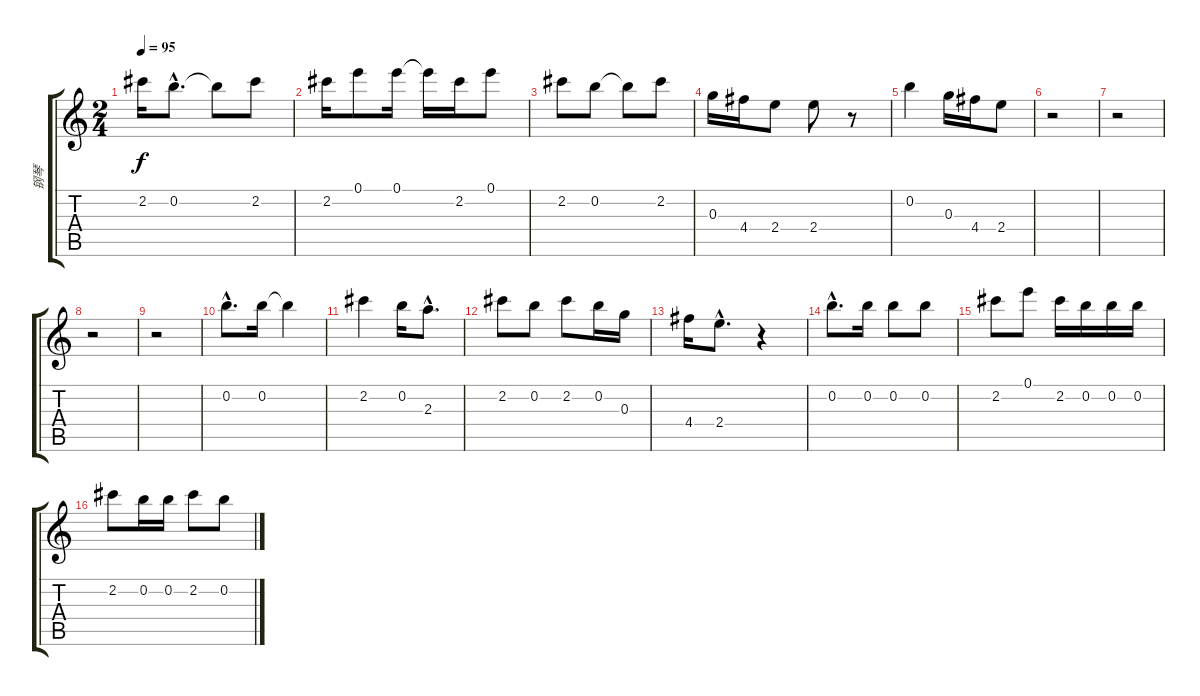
\track ("钢琴" "钢琴") {instrument acousticgrandpiano}
\staff {score tabs}
\tuning (E6 B5 G5 D5 A4 E4) {hide}
\ts (2 4)
\tempo 95
\clef g2
\ks c
2.2.16{dy f} 0.2{hac}.8{d} 0.2{t}.8 2.2.8 |
2.2.16 0.1.8 0.1.16 0.1{t}.16 2.2.16 0.1.8 |
2.2.8 0.2.8 0.2{t}.8 2.2.8 |
0.3.16 4.4.16 2.4.8 2.4.8 r.8 |
0.2.4 0.3.16 4.4.16 2.4.8 |
r.2 |
r.2 |
r.2 |
r.2 |
0.2{hac}.8{d} 0.2.16 0.2{t}.4 |
2.2.4 0.2.16 2.3{hac}.8{d} |
2.2.8 0.2.8 2.2.8 0.2.16 0.3.16 |
4.4.16 2.4{hac}.8{d} r.4 |
0.2{hac}.8{d} 0.2.16 0.2.8 0.2.8 |
2.2.8 0.1.8 2.2.16 0.2.16 0.2.16 0.2.16 |
2.2.8 0.2.16 0.2.16 2.2.8 0.2.8
